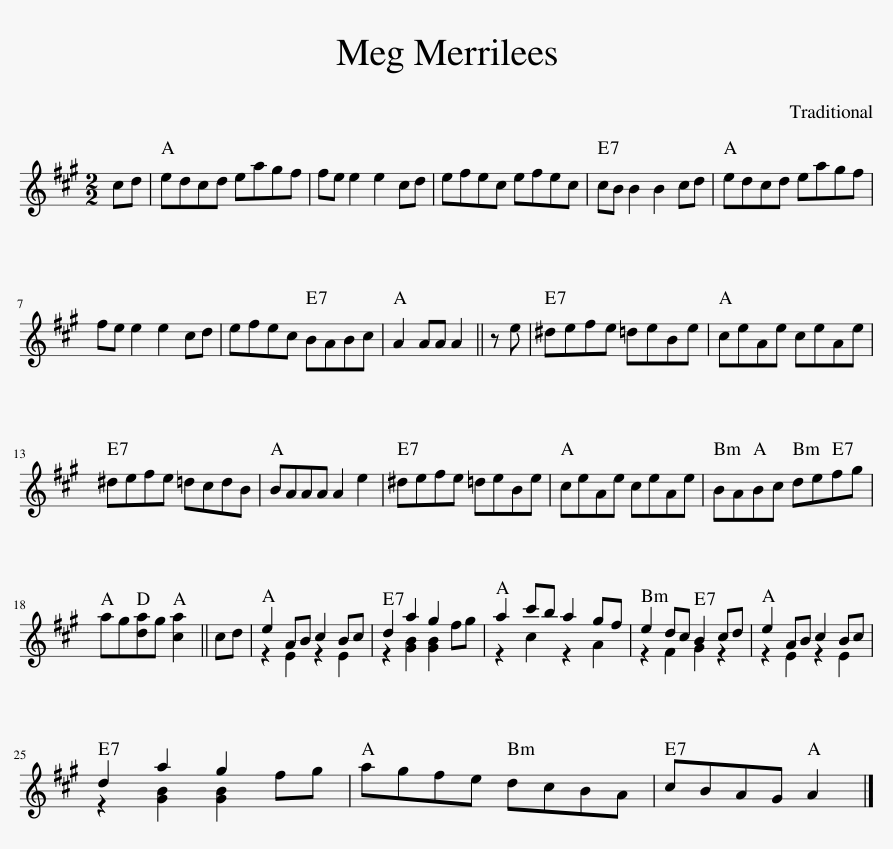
X:1
%%score ( 1 2 )
L:1/8
M:2/2
I:linebreak $
K:A
V:1 treble
V:2 treble
V:1
 cd | edcd eagf | fe e2 e2 cd | efec efec | cB B2 B2 cd | %5
 edcd eagf |$ fe e2 e2 cd | efec BABc | A2 AA A2 || z e | %10
 ^defe =deBe | ceAe ceAe |$ ^defe =dcdB | BAAA A2 e2 | ^defe =deBe | %15
 ceAe ceAe | BABc defg |$ ag[da]g [ca]2 || cd | e2 AB c2 Bc | %20
 d2 a2 g2 fg | a2 c'b a2 gf | e2 dc B2 cd | e2 AB c2 Bc |$ d2 a2 g2 fg | %25
 agfe dcBA | cBAG A2 |] %27
V:2
 x2 | x8 | x8 | x8 | x8 | %5
 x8 |$ x8 | x8 | x6 || x2 | %10
 x8 | x8 |$ x8 | x8 | x8 | %15
 x8 | x8 |$ x6 || x2 | z2 E2 z2 E2 | %20
 z2 [GB]2 [GB]2 x2 | z2 c2 z2 A2 | z2 F2 G2 z2 | z2 E2 z2 E2 |$ z2 [GB]2 [GB]2 x2 | %25
 x8 | x6 |] %27
